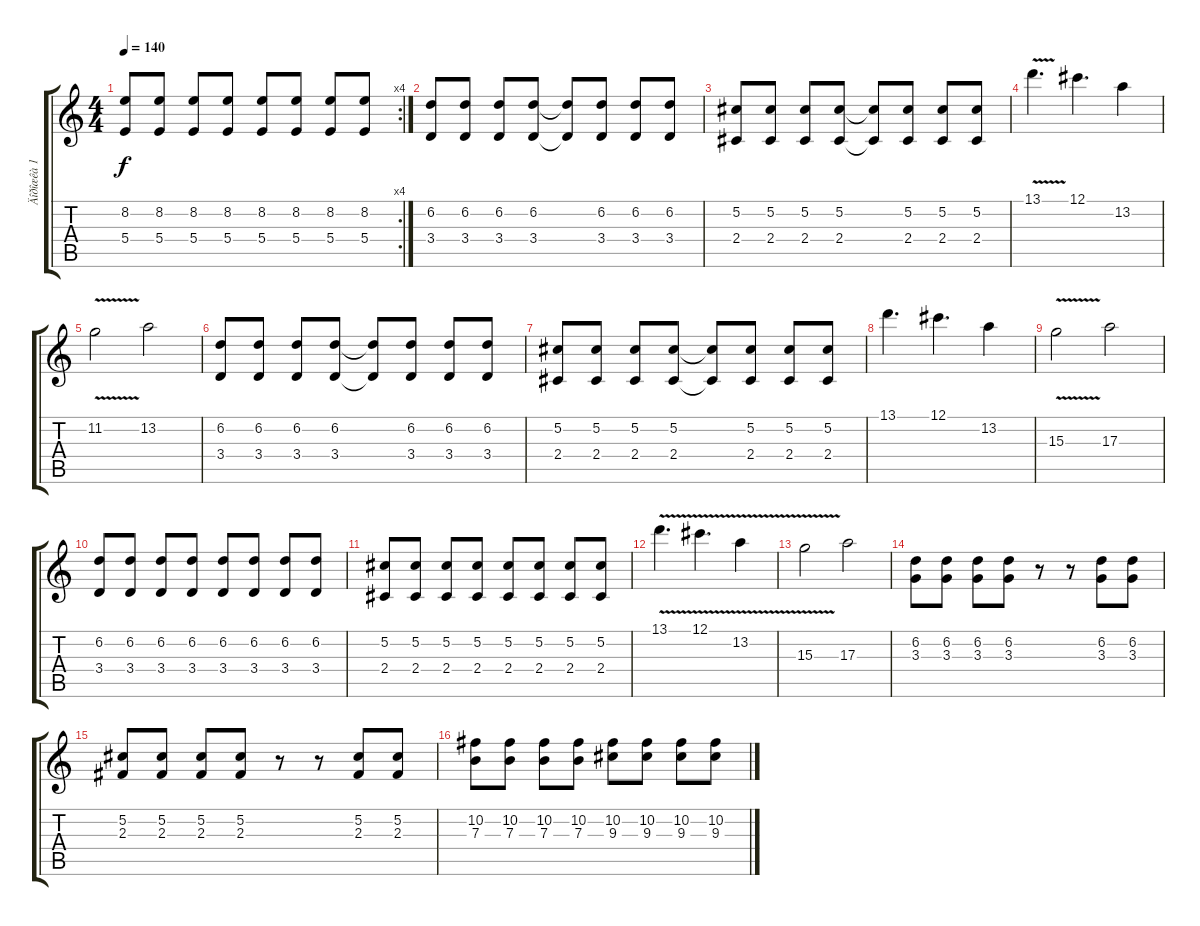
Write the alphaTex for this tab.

\track ("Äîðîæêà 1" "Äîðîæêà 1") {instrument overdrivenguitar}
\staff {score tabs}
\tuning (Db4 Ab3 E3 B2 Gb2 B1) {hide}
\rc 4
\ts (4 4)
\tempo 140
\clef g2
\ks c
(8.2 5.4).8{dy f} (8.2 5.4).8 (8.2 5.4).8 (8.2 5.4).8 (8.2 5.4).8 (8.2 5.4).8 (8.2 5.4).8 (8.2 5.4).8 |
(6.2 3.4).8 (6.2 3.4).8 (6.2 3.4).8 (6.2 3.4).8 (6.2{t} 3.4{t}).8 (6.2 3.4).8 (6.2 3.4).8 (6.2 3.4).8 |
(5.2 2.4).8 (5.2 2.4).8 (5.2 2.4).8 (5.2 2.4).8 (5.2{t} 2.4{t}).8 (5.2 2.4).8 (5.2 2.4).8 (5.2 2.4).8 |
13.1{v}.4{d} 12.1.4{d} 13.2.4 |
11.2{v}.2 13.2.2 |
(6.2 3.4).8 (6.2 3.4).8 (6.2 3.4).8 (6.2 3.4).8 (6.2{t} 3.4{t}).8 (6.2 3.4).8 (6.2 3.4).8 (6.2 3.4).8 |
(5.2 2.4).8 (5.2 2.4).8 (5.2 2.4).8 (5.2 2.4).8 (5.2{t} 2.4{t}).8 (5.2 2.4).8 (5.2 2.4).8 (5.2 2.4).8 |
13.1.4{d} 12.1.4{d} 13.2.4 |
15.3{v}.2 17.3.2 |
(6.2 3.4).8 (6.2 3.4).8 (6.2 3.4).8 (6.2 3.4).8 (6.2 3.4).8 (6.2 3.4).8 (6.2 3.4).8 (6.2 3.4).8 |
(5.2 2.4).8 (5.2 2.4).8 (5.2 2.4).8 (5.2 2.4).8 (5.2 2.4).8 (5.2 2.4).8 (5.2 2.4).8 (5.2 2.4).8 |
13.1{v}.4{d} 12.1{v}.4{d} 13.2{v}.4 |
15.3{v}.2 17.3.2 |
(6.2 3.3).8 (6.2 3.3).8 (6.2 3.3).8 (6.2 3.3).8 r.8 r.8 (6.2 3.3).8 (6.2 3.3).8 |
(5.2 2.3).8 (5.2 2.3).8 (5.2 2.3).8 (5.2 2.3).8 r.8 r.8 (5.2 2.3).8 (5.2 2.3).8 |
(10.2 7.3).8 (10.2 7.3).8 (10.2 7.3).8 (10.2 7.3).8 (10.2 9.3).8 (10.2 9.3).8 (10.2 9.3).8 (10.2 9.3).8
